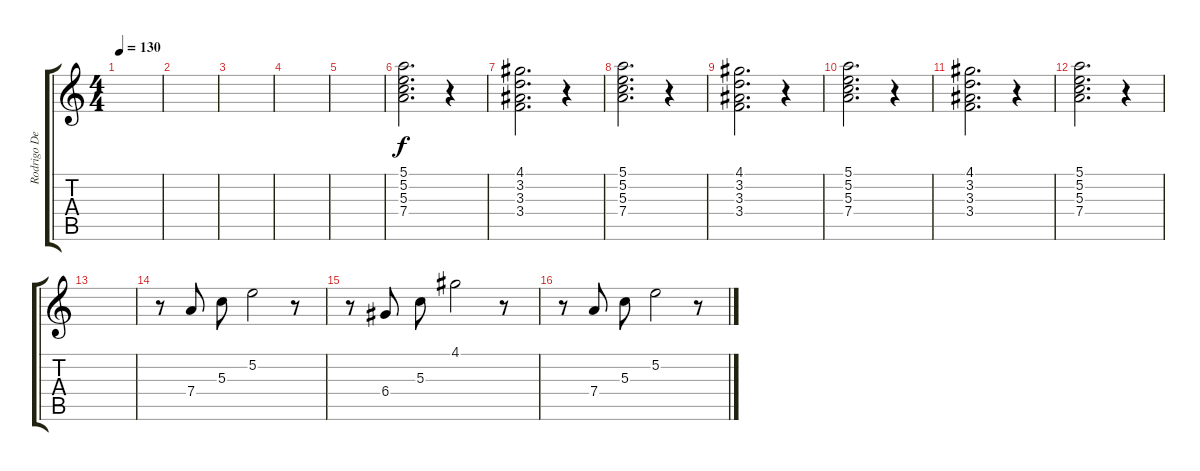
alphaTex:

\track ("Rodrigo Delay" "Rodrigo De") {instrument overdrivenguitar}
\staff {score tabs}
\tuning (E4 B3 G3 D3 A2 E2) {hide}
\ts (4 4)
\tempo 130
\clef g2
\ks c
|
|
|
|
|
(5.1 5.2 5.3 7.4).2{d} r.4 |
(4.1 3.2 3.3 3.4).2{d} r.4 |
(5.1 5.2 5.3 7.4).2{d} r.4 |
(4.1 3.2 3.3 3.4).2{d} r.4 |
(5.1 5.2 5.3 7.4).2{d} r.4 |
(4.1 3.2 3.3 3.4).2{d} r.4 |
(5.1 5.2 5.3 7.4).2{d} r.4 |
|
r.8 7.4.8 5.3.8 5.2.2 r.8 |
r.8 6.4.8 5.3.8 4.1.2 r.8 |
r.8 7.4.8 5.3.8 5.2.2 r.8
